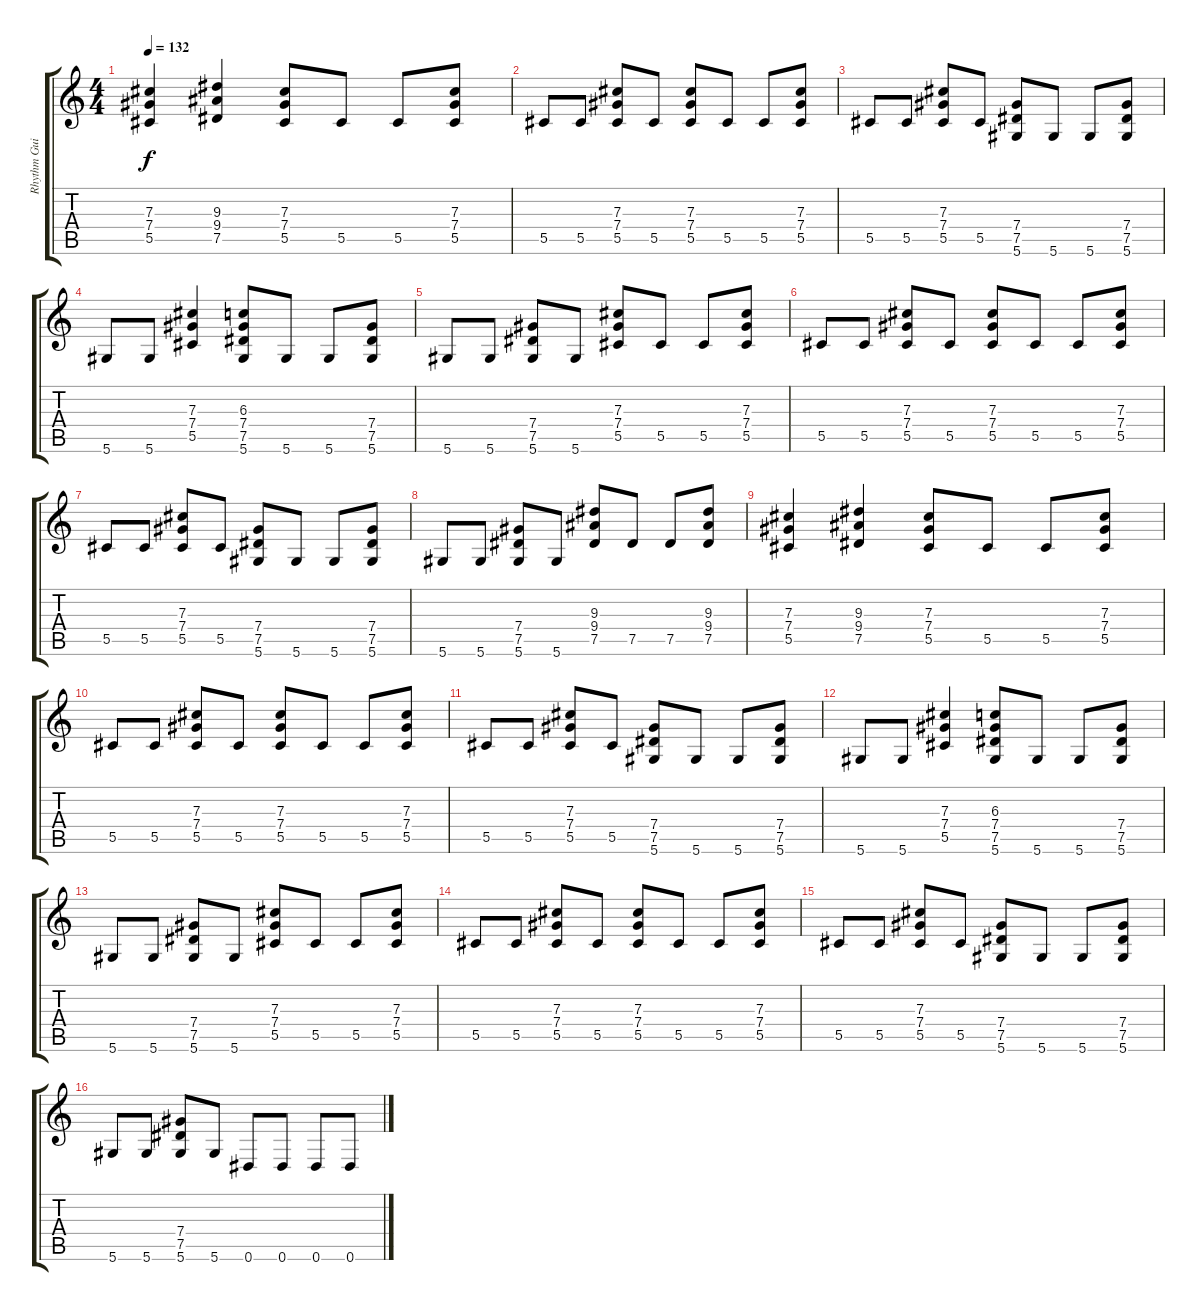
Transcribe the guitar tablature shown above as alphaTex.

\track ("Rhythm Guitar" "Rhythm Gui") {instrument acousticguitarsteel}
\staff {score tabs}
\tuning (Eb4 Bb3 Gb3 Db3 Ab2 Eb2) {hide}
\ts (4 4)
\tempo 132
\clef g2
\ks c
(7.3 7.4 5.5).4{dy f} (9.3 9.4 7.5).4 (7.3 7.4 5.5).8 5.5.8 5.5.8 (7.3 7.4 5.5).8 |
5.5.8 5.5.8 (7.3 7.4 5.5).8 5.5.8 (7.3 7.4 5.5).8 5.5.8 5.5.8 (7.3 7.4 5.5).8 |
5.5.8 5.5.8 (7.3 7.4 5.5).8 5.5.8 (7.4 7.5 5.6).8 5.6.8 5.6.8 (7.4 7.5 5.6).8 |
5.6.8 5.6.8 (7.3 7.4 5.5).4 (6.3 7.4 7.5 5.6).8 5.6.8 5.6.8 (7.4 7.5 5.6).8 |
5.6.8 5.6.8 (7.4 7.5 5.6).8 5.6.8 (7.3 7.4 5.5).8 5.5.8 5.5.8 (7.3 7.4 5.5).8 |
5.5.8 5.5.8 (7.3 7.4 5.5).8 5.5.8 (7.3 7.4 5.5).8 5.5.8 5.5.8 (7.3 7.4 5.5).8 |
5.5.8 5.5.8 (7.3 7.4 5.5).8 5.5.8 (7.4 7.5 5.6).8 5.6.8 5.6.8 (7.4 7.5 5.6).8 |
5.6.8 5.6.8 (7.4 7.5 5.6).8 5.6.8 (9.3 9.4 7.5).8 7.5.8 7.5.8 (9.3 9.4 7.5).8 |
(7.3 7.4 5.5).4 (9.3 9.4 7.5).4 (7.3 7.4 5.5).8 5.5.8 5.5.8 (7.3 7.4 5.5).8 |
5.5.8 5.5.8 (7.3 7.4 5.5).8 5.5.8 (7.3 7.4 5.5).8 5.5.8 5.5.8 (7.3 7.4 5.5).8 |
5.5.8 5.5.8 (7.3 7.4 5.5).8 5.5.8 (7.4 7.5 5.6).8 5.6.8 5.6.8 (7.4 7.5 5.6).8 |
5.6.8 5.6.8 (7.3 7.4 5.5).4 (6.3 7.4 7.5 5.6).8 5.6.8 5.6.8 (7.4 7.5 5.6).8 |
5.6.8 5.6.8 (7.4 7.5 5.6).8 5.6.8 (7.3 7.4 5.5).8 5.5.8 5.5.8 (7.3 7.4 5.5).8 |
5.5.8 5.5.8 (7.3 7.4 5.5).8 5.5.8 (7.3 7.4 5.5).8 5.5.8 5.5.8 (7.3 7.4 5.5).8 |
5.5.8 5.5.8 (7.3 7.4 5.5).8 5.5.8 (7.4 7.5 5.6).8 5.6.8 5.6.8 (7.4 7.5 5.6).8 |
5.6.8 5.6.8 (7.4 7.5 5.6).8 5.6.8 0.6.8 0.6.8 0.6.8 0.6.8
